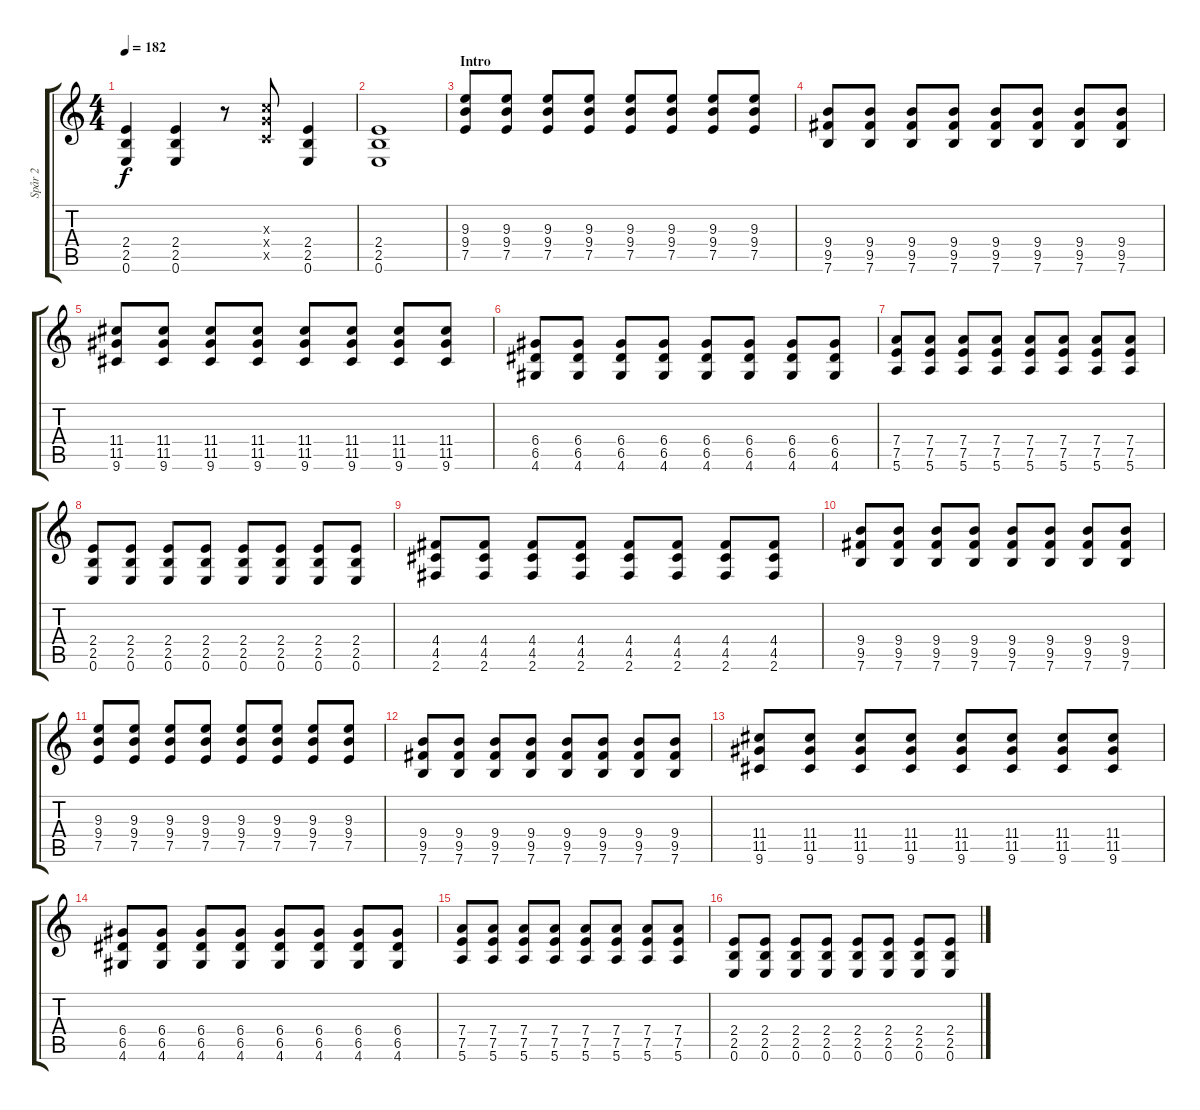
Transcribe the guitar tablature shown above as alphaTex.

\track ("Spår 2" "Spår 2") {instrument distortionguitar}
\staff {score tabs}
\tuning (E4 B3 G3 D3 A2 E2) {hide}
\ts (4 4)
\tempo 182
\clef g2
\ks c
(2.4 2.5 0.6).4{dy f} (2.4 2.5 0.6).4 r.8 (5.3{x} 5.4{x} 3.5{x}).8 (2.4 2.5 0.6).4 |
(2.4 2.5 0.6).1 |
\section ("" "Intro")
(9.3 9.4 7.5).8{volume 7} (9.3 9.4 7.5).8 (9.3 9.4 7.5).8 (9.3 9.4 7.5).8 (9.3 9.4 7.5).8 (9.3 9.4 7.5).8 (9.3 9.4 7.5).8 (9.3 9.4 7.5).8 |
(9.4 9.5 7.6).8 (9.4 9.5 7.6).8 (9.4 9.5 7.6).8 (9.4 9.5 7.6).8 (9.4 9.5 7.6).8 (9.4 9.5 7.6).8 (9.4 9.5 7.6).8 (9.4 9.5 7.6).8 |
(11.4 11.5 9.6).8 (11.4 11.5 9.6).8 (11.4 11.5 9.6).8 (11.4 11.5 9.6).8 (11.4 11.5 9.6).8 (11.4 11.5 9.6).8 (11.4 11.5 9.6).8 (11.4 11.5 9.6).8 |
(6.4 6.5 4.6).8 (6.4 6.5 4.6).8 (6.4 6.5 4.6).8 (6.4 6.5 4.6).8 (6.4 6.5 4.6).8 (6.4 6.5 4.6).8 (6.4 6.5 4.6).8 (6.4 6.5 4.6).8 |
(7.4 7.5 5.6).8 (7.4 7.5 5.6).8 (7.4 7.5 5.6).8 (7.4 7.5 5.6).8 (7.4 7.5 5.6).8 (7.4 7.5 5.6).8 (7.4 7.5 5.6).8 (7.4 7.5 5.6).8 |
(2.4 2.5 0.6).8 (2.4 2.5 0.6).8 (2.4 2.5 0.6).8 (2.4 2.5 0.6).8 (2.4 2.5 0.6).8 (2.4 2.5 0.6).8 (2.4 2.5 0.6).8 (2.4 2.5 0.6).8 |
(4.4 4.5 2.6).8 (4.4 4.5 2.6).8 (4.4 4.5 2.6).8 (4.4 4.5 2.6).8 (4.4 4.5 2.6).8 (4.4 4.5 2.6).8 (4.4 4.5 2.6).8 (4.4 4.5 2.6).8 |
(9.4 9.5 7.6).8 (9.4 9.5 7.6).8 (9.4 9.5 7.6).8 (9.4 9.5 7.6).8 (9.4 9.5 7.6).8 (9.4 9.5 7.6).8 (9.4 9.5 7.6).8 (9.4 9.5 7.6).8 |
(9.3 9.4 7.5).8 (9.3 9.4 7.5).8 (9.3 9.4 7.5).8 (9.3 9.4 7.5).8 (9.3 9.4 7.5).8 (9.3 9.4 7.5).8 (9.3 9.4 7.5).8 (9.3 9.4 7.5).8 |
(9.4 9.5 7.6).8 (9.4 9.5 7.6).8 (9.4 9.5 7.6).8 (9.4 9.5 7.6).8 (9.4 9.5 7.6).8 (9.4 9.5 7.6).8 (9.4 9.5 7.6).8 (9.4 9.5 7.6).8 |
(11.4 11.5 9.6).8 (11.4 11.5 9.6).8 (11.4 11.5 9.6).8 (11.4 11.5 9.6).8 (11.4 11.5 9.6).8 (11.4 11.5 9.6).8 (11.4 11.5 9.6).8 (11.4 11.5 9.6).8 |
(6.4 6.5 4.6).8 (6.4 6.5 4.6).8 (6.4 6.5 4.6).8 (6.4 6.5 4.6).8 (6.4 6.5 4.6).8 (6.4 6.5 4.6).8 (6.4 6.5 4.6).8 (6.4 6.5 4.6).8 |
(7.4 7.5 5.6).8 (7.4 7.5 5.6).8 (7.4 7.5 5.6).8 (7.4 7.5 5.6).8 (7.4 7.5 5.6).8 (7.4 7.5 5.6).8 (7.4 7.5 5.6).8 (7.4 7.5 5.6).8 |
(2.4 2.5 0.6).8 (2.4 2.5 0.6).8 (2.4 2.5 0.6).8 (2.4 2.5 0.6).8 (2.4 2.5 0.6).8 (2.4 2.5 0.6).8 (2.4 2.5 0.6).8 (2.4 2.5 0.6).8
